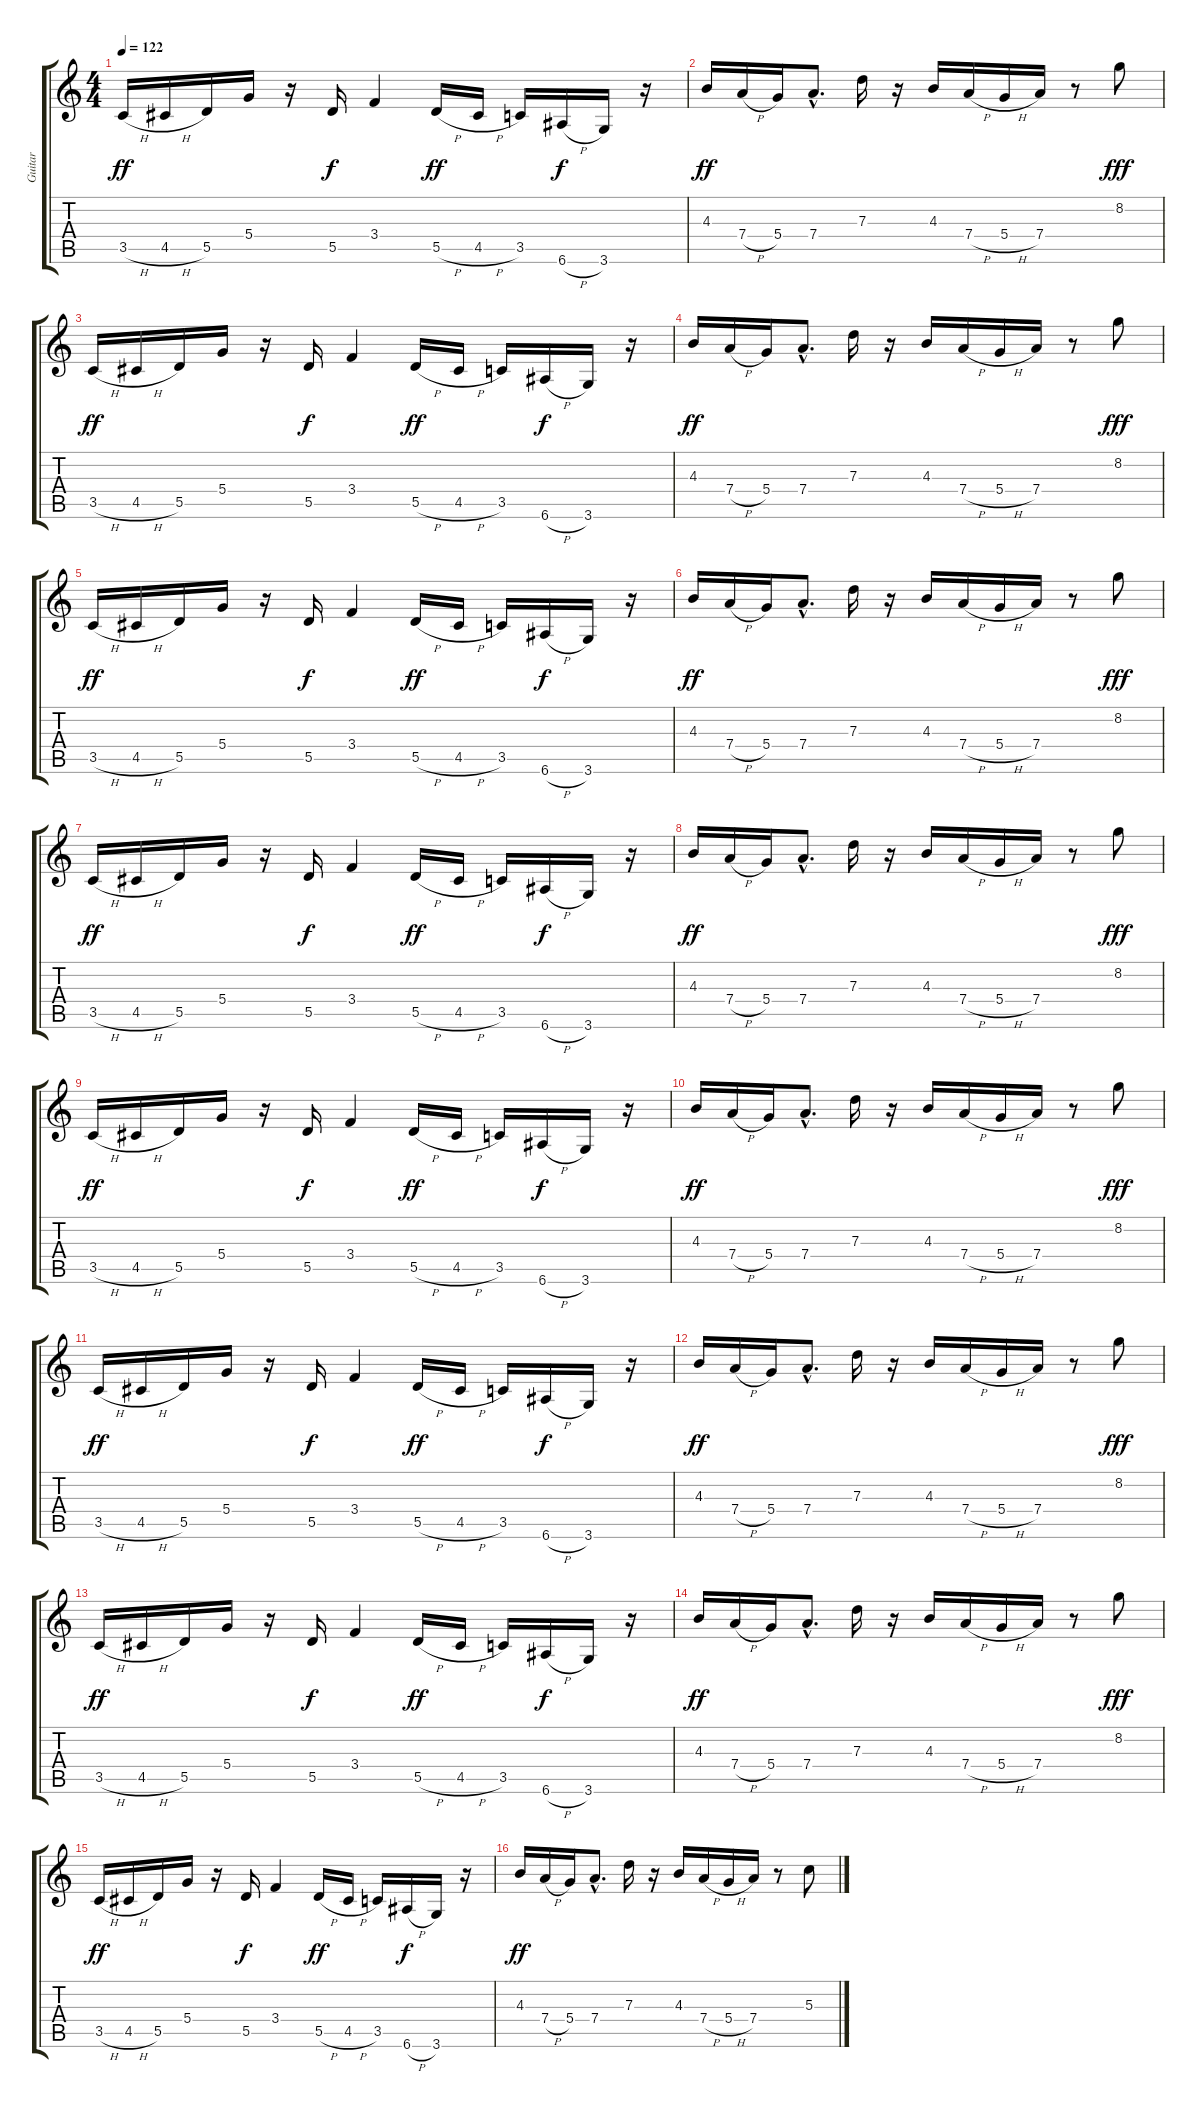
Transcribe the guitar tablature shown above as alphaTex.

\track ("Guitar" "Guitar") {instrument overdrivenguitar}
\staff {score tabs}
\tuning (E4 B3 G3 D3 A2 E2) {hide}
\ts (4 4)
\tempo 122
\clef g2
\ks c
3.5{h}.16{dy ff} 4.5{h}.16 5.5.16 5.4.16 r.16 5.5.16{dy f} 3.4.4 5.5{h}.16{dy ff} 4.5{h}.16 3.5.16 6.6{h}.16{dy f} 3.6.16 r.16 |
4.3.16{dy ff} 7.4{h}.16 5.4.16 7.4{hac}.8{d} 7.3.16 r.16 4.3.16 7.4{h}.16 5.4{h}.16 7.4.16 r.8 8.2.8{dy fff} |
3.5{h}.16{dy ff} 4.5{h}.16 5.5.16 5.4.16 r.16 5.5.16{dy f} 3.4.4 5.5{h}.16{dy ff} 4.5{h}.16 3.5.16 6.6{h}.16{dy f} 3.6.16 r.16 |
4.3.16{dy ff} 7.4{h}.16 5.4.16 7.4{hac}.8{d} 7.3.16 r.16 4.3.16 7.4{h}.16 5.4{h}.16 7.4.16 r.8 8.2.8{dy fff} |
3.5{h}.16{dy ff} 4.5{h}.16 5.5.16 5.4.16 r.16 5.5.16{dy f} 3.4.4 5.5{h}.16{dy ff} 4.5{h}.16 3.5.16 6.6{h}.16{dy f} 3.6.16 r.16 |
4.3.16{dy ff} 7.4{h}.16 5.4.16 7.4{hac}.8{d} 7.3.16 r.16 4.3.16 7.4{h}.16 5.4{h}.16 7.4.16 r.8 8.2.8{dy fff} |
3.5{h}.16{dy ff} 4.5{h}.16 5.5.16 5.4.16 r.16 5.5.16{dy f} 3.4.4 5.5{h}.16{dy ff} 4.5{h}.16 3.5.16 6.6{h}.16{dy f} 3.6.16 r.16 |
4.3.16{dy ff} 7.4{h}.16 5.4.16 7.4{hac}.8{d} 7.3.16 r.16 4.3.16 7.4{h}.16 5.4{h}.16 7.4.16 r.8 8.2.8{dy fff} |
3.5{h}.16{dy ff} 4.5{h}.16 5.5.16 5.4.16 r.16 5.5.16{dy f} 3.4.4 5.5{h}.16{dy ff} 4.5{h}.16 3.5.16 6.6{h}.16{dy f} 3.6.16 r.16 |
4.3.16{dy ff} 7.4{h}.16 5.4.16 7.4{hac}.8{d} 7.3.16 r.16 4.3.16 7.4{h}.16 5.4{h}.16 7.4.16 r.8 8.2.8{dy fff} |
3.5{h}.16{dy ff} 4.5{h}.16 5.5.16 5.4.16 r.16 5.5.16{dy f} 3.4.4 5.5{h}.16{dy ff} 4.5{h}.16 3.5.16 6.6{h}.16{dy f} 3.6.16 r.16 |
4.3.16{dy ff} 7.4{h}.16 5.4.16 7.4{hac}.8{d} 7.3.16 r.16 4.3.16 7.4{h}.16 5.4{h}.16 7.4.16 r.8 8.2.8{dy fff} |
3.5{h}.16{dy ff} 4.5{h}.16 5.5.16 5.4.16 r.16 5.5.16{dy f} 3.4.4 5.5{h}.16{dy ff} 4.5{h}.16 3.5.16 6.6{h}.16{dy f} 3.6.16 r.16 |
4.3.16{dy ff} 7.4{h}.16 5.4.16 7.4{hac}.8{d} 7.3.16 r.16 4.3.16 7.4{h}.16 5.4{h}.16 7.4.16 r.8 8.2.8{dy fff} |
3.5{h}.16{dy ff} 4.5{h}.16 5.5.16 5.4.16 r.16 5.5.16{dy f} 3.4.4 5.5{h}.16{dy ff} 4.5{h}.16 3.5.16 6.6{h}.16{dy f} 3.6.16 r.16 |
4.3.16{dy ff} 7.4{h}.16 5.4.16 7.4{hac}.8{d} 7.3.16 r.16 4.3.16 7.4{h}.16 5.4{h}.16 7.4.16 r.8 5.3.8
